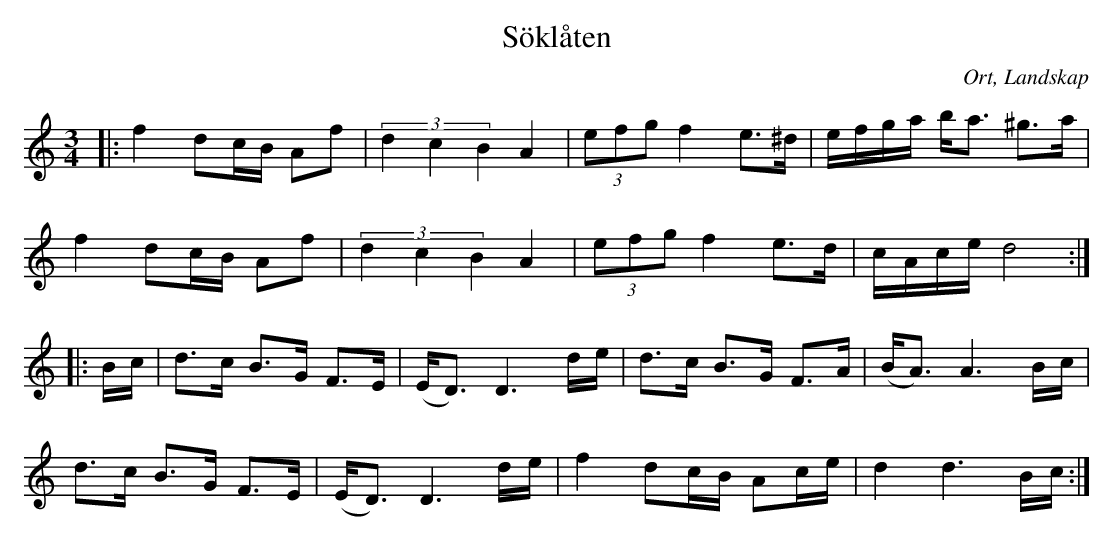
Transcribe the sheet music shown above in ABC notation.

X:1
T:Söklåten
O:Ort, Landskap
M:3/4
L:1/8
K:C
|: f2 dc/2B/2 Af | (3d2c2B2 A2 | (3efg f2 e>^d | e/f/g/a/ b<a ^g>a |
f2 dc/B/ Af | (3d2c2B2 A2 | (3efg f2 e>d | c/A/c/e/ d4 :|
|:B/c/ | d>c B>G F>E | (E<D) D3 d/e/ | d>c B>G F>A | (B<A) A3 B/c/ |
d>c B>G F>E | (E<D) D3 d/e/ | f2 dc/2B/2 Ac/e/ | d2 d3 B/c/ :|
